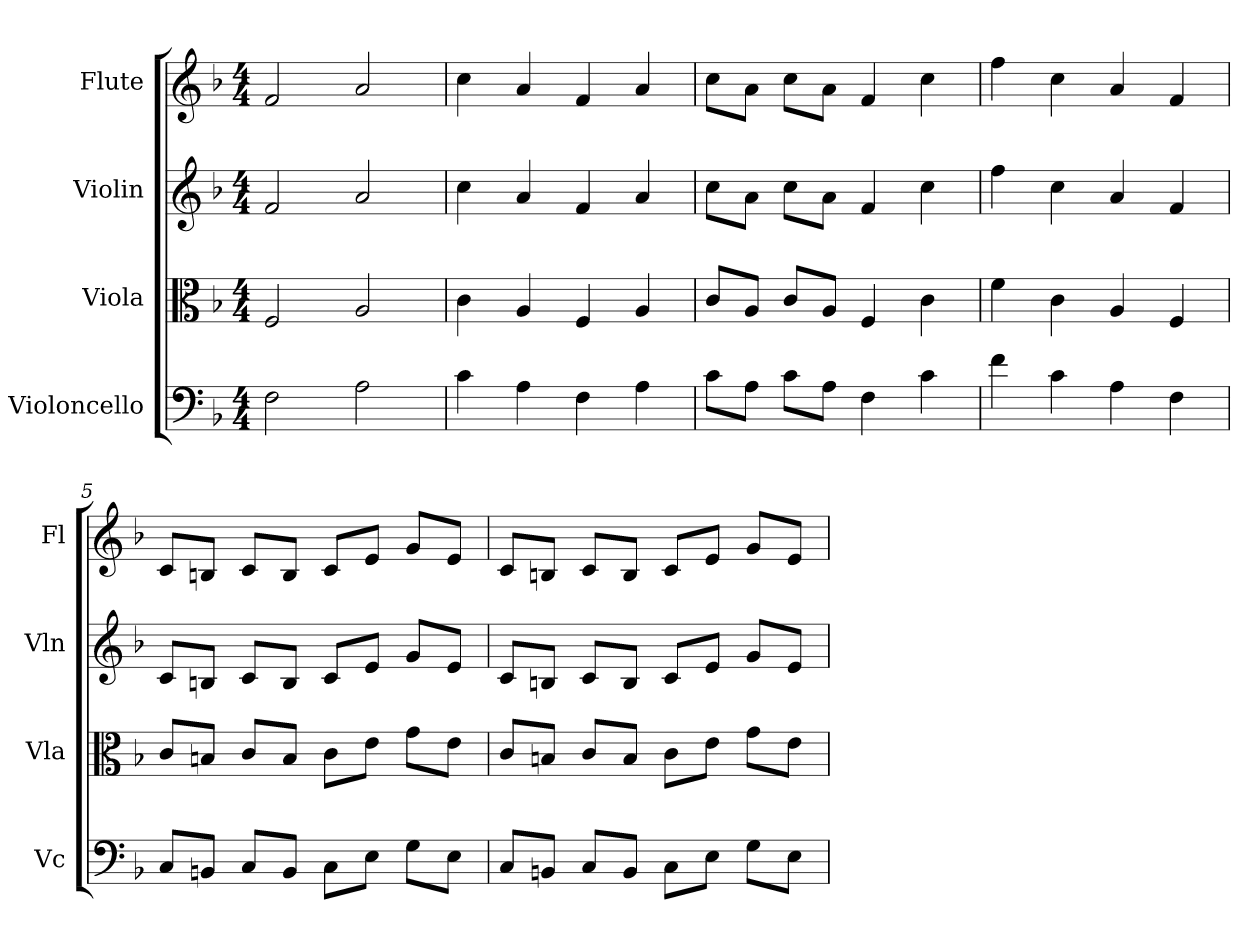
**kern	**kern	**kern	**kern
*part4	*part3	*part2	*part1
*staff4	*staff3	*staff2	*staff1
*I"Violoncello	*I"Viola	*I"Violin	*I"Flute
*I'Vc	*I'Vla	*I'Vln	*I'Fl
*clefF4	*clefC3	*	*
*k[b-]	*k[b-]	*k[b-]	*k[b-]
*F:	*F:	*F:	*F:
*M4/4	*M4/4	*M4/4	*M4/4
*MM232	*MM232	*MM232	*MM232
=	=	=	=
2F	2F	2f	2f
2A	2A	2a	2a
=2	=2	=2	=2
4c	4c	4cc	4cc
4A	4A	4a	4a
4F	4F	4f	4f
4A	4A	4a	4a
=3	=3	=3	=3
8c\L	8c/L	8ccL	8ccL
8A\J	8A/J	8aJ	8aJ
8c\L	8c/L	8ccL	8ccL
8A\J	8A/J	8aJ	8aJ
4F	4F	4f	4f
4c	4c	4cc	4cc
=4	=4	=4	=4
4f	4f	4ff	4ff
4c	4c	4cc	4cc
4A	4A	4a	4a
4F	4F	4f	4f
=5	=5	=5	=5
8C/L	8c/L	8cL	8cL
8BBn/J	8Bn/J	8BnJ	8BnJ
8C/L	8c/L	8cL	8cL
8BB/J	8B/J	8BJ	8BJ
8C\L	8c\L	8cL	8cL
8E\J	8e\J	8eJ	8eJ
8G\L	8g\L	8gL	8gL
8E\J	8e\J	8eJ	8eJ
=6	=6	=6	=6
8C/L	8c/L	8cL	8cL
8BBn/J	8Bn/J	8BnJ	8BnJ
8C/L	8c/L	8cL	8cL
8BB/J	8B/J	8BJ	8BJ
8C\L	8c\L	8cL	8cL
8E\J	8e\J	8eJ	8eJ
8G\L	8g\L	8gL	8gL
8E\J	8e\J	8eJ	8eJ
=	=	=	=
*-	*-	*-	*-
